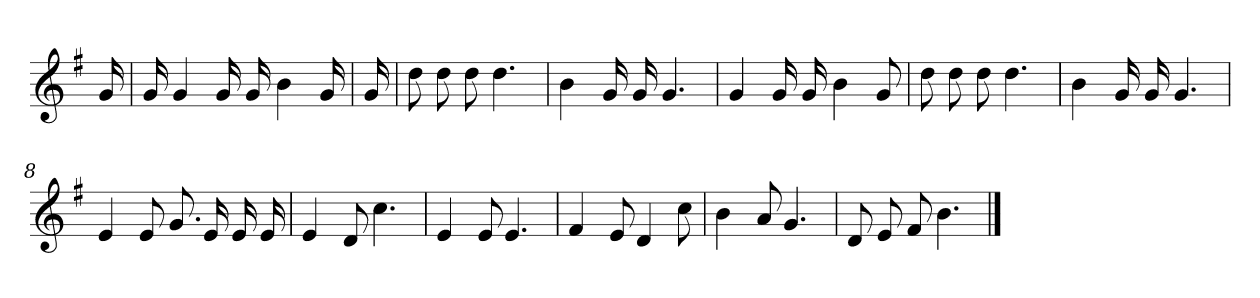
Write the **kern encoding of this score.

**kern
*part1
*staff1
*clefG2
*k[f#]
*G:
=
16g
=1
16g
4g
16g
16g
4b
16g
=2y
16g
=3
8dd
8dd
8dd
4.dd
=4
4b
16g
16g
4.g
=5
4g
16g
16g
4b
8g
=6
8dd
8dd
8dd
4.dd
=7
4b
16g
16g
4.g
=8
4e
8e
8.g
16e
16e
16e
=9
4e
8d
4.cc
=10
4e
8e
4.e
=11
4f#
8e
4d
8cc
=12
4b
8a
4.g
=13
8d
8e
8f#
4.b
==
*-
